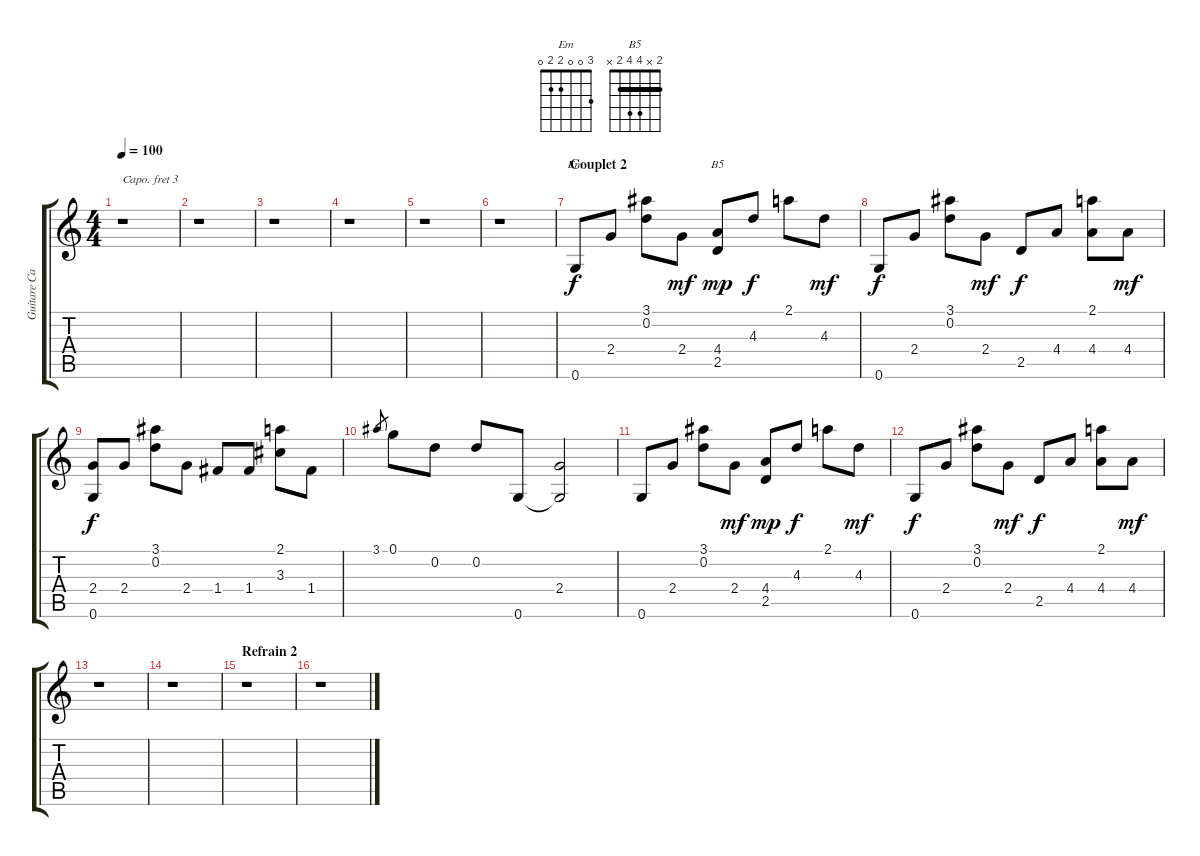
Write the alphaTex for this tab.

\track ("Guitare Capo 3" "Guitare Ca") {instrument acousticguitarsteel}
\staff {score tabs}
\capo 3
\tuning (E4 B3 G3 D3 A2 E2) {hide}
\chord ("Em" 3 0 0 2 2 0)
\chord ("B5" 2 x 4 4 2 x) {barre 2}
\ts (4 4)
\tempo 100
\clef g2
\ks c
r.1{dy f} |
r.1 |
r.1 |
r.1 |
r.1 |
r.1 |
\section ("" "Couplet 2")
0.6.8{ch "Em"} 2.4.8 (3.1 0.2).8 2.4.8{dy mf} (4.4 2.5).8{ch "B5" dy mp} 4.3.8{dy f} 2.1.8 4.3.8{dy mf} |
0.6.8{dy f} 2.4.8 (3.1 0.2).8 2.4.8{dy mf} 2.5.8{dy f} 4.4.8 (2.1 4.4).8 4.4.8{dy mf} |
(2.4 0.6).8{dy f} 2.4.8 (3.1 0.2).8 2.4.8 1.4.8 1.4.8 (2.1 3.3).8 1.4.8 |
3.1.8{gr} 0.1.8 0.2.8 0.2.8 0.6.8 (2.4 0.6{t}).2 |
0.6.8 2.4.8 (3.1 0.2).8 2.4.8{dy mf} (4.4 2.5).8{dy mp} 4.3.8{dy f} 2.1.8 4.3.8{dy mf} |
0.6.8{dy f} 2.4.8 (3.1 0.2).8 2.4.8{dy mf} 2.5.8{dy f} 4.4.8 (2.1 4.4).8 4.4.8{dy mf} |
r.1 |
r.1 |
\section ("" "Refrain 2")
r.1 |
r.1
